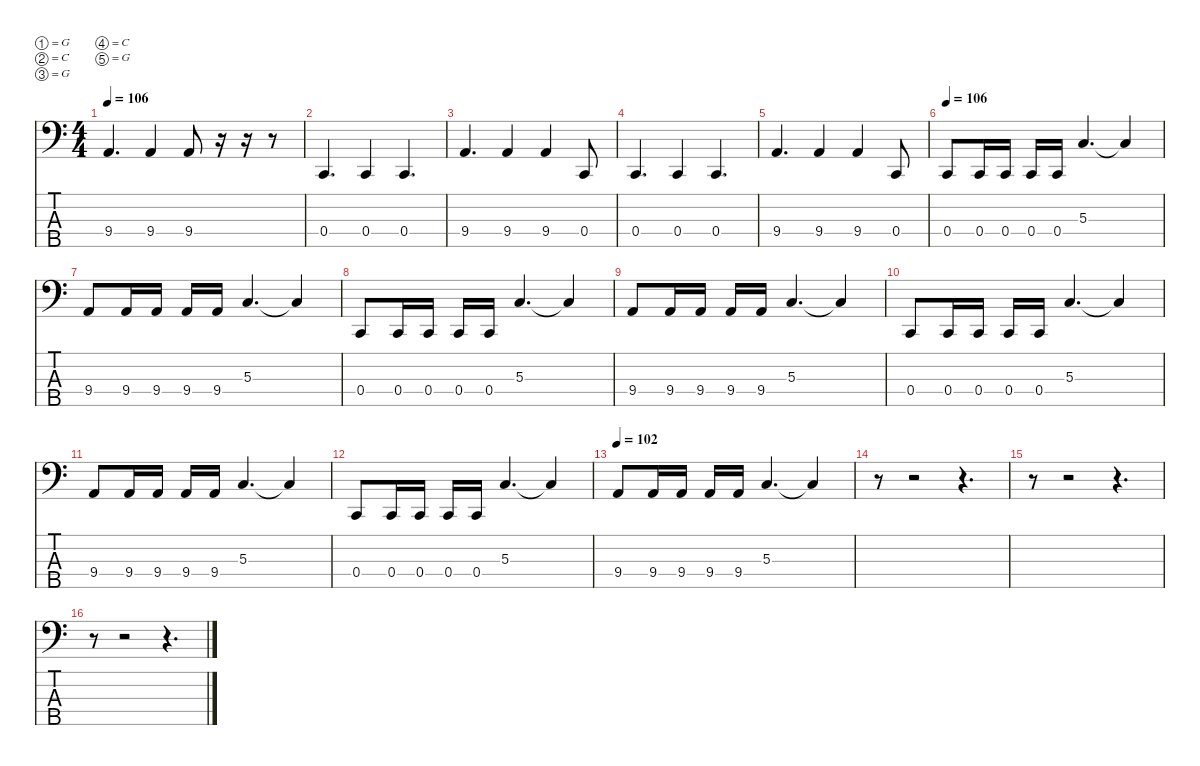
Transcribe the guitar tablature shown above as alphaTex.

\defaultSystemsLayout 4
\hideDynamics
\bracketExtendMode nobrackets
\singleTrackTrackNamePolicy hidden
\multiTrackTrackNamePolicy hidden
\firstSystemTrackNameMode fullname
\firstSystemTrackNameOrientation horizontal
\otherSystemsTrackNameOrientation horizontal
\track ("Bass" "el.bs.") {instrument electricbasspick}
\staff {score tabs}
\tuning (G2 C2 G1 C1 G0)
\ts (4 4)
\tempo 106
\clef f4
\ks c
9.4.4{d dy f beam Up} 9.4.4{beam Up} 9.4.8{beam Up} r.16{beam Up} r.16{beam Up} r.8{beam Up} |
0.4.4{d beam Up} 0.4.4{beam Up} 0.4.4{d beam Up} |
9.4.4{d beam Up} 9.4.4{beam Up} 9.4.4{beam Up} 0.4.8{beam Up} |
0.4.4{d beam Up} 0.4.4{beam Up} 0.4.4{d beam Up} |
9.4.4{d beam Up} 9.4.4{beam Up} 9.4.4{beam Up} 0.4.8{beam Up} |
\tempo 106
0.4.8{beam Up} 0.4.16{beam Up} 0.4.16{beam Up} 0.4.16{beam Up} 0.4.16{beam Up} 5.3.4{d beam Up} 5.3{t}.4{beam Up} |
9.4.8{beam Up} 9.4.16{beam Up} 9.4.16{beam Up} 9.4.16{beam Up} 9.4.16{beam Up} 5.3.4{d beam Up} 5.3{t}.4{beam Up} |
0.4.8{beam Up} 0.4.16{beam Up} 0.4.16{beam Up} 0.4.16{beam Up} 0.4.16{beam Up} 5.3.4{d beam Up} 5.3{t}.4{beam Up} |
9.4.8{beam Up} 9.4.16{beam Up} 9.4.16{beam Up} 9.4.16{beam Up} 9.4.16{beam Up} 5.3.4{d beam Up} 5.3{t}.4{beam Up} |
0.4.8{beam Up} 0.4.16{beam Up} 0.4.16{beam Up} 0.4.16{beam Up} 0.4.16{beam Up} 5.3.4{d beam Up} 5.3{t}.4{beam Up} |
9.4.8{beam Up} 9.4.16{beam Up} 9.4.16{beam Up} 9.4.16{beam Up} 9.4.16{beam Up} 5.3.4{d beam Up} 5.3{t}.4{beam Up} |
0.4.8{beam Up} 0.4.16{beam Up} 0.4.16{beam Up} 0.4.16{beam Up} 0.4.16{beam Up} 5.3.4{d beam Up} 5.3{t}.4{beam Up} |
\tempo 102
9.4.8{beam Up} 9.4.16{beam Up} 9.4.16{beam Up} 9.4.16{beam Up} 9.4.16{beam Up} 5.3.4{d beam Up} 5.3{t}.4{beam Up} |
r.8{beam Down} r.2{beam Down} r.4{d beam Down} |
r.8{beam Down} r.2{beam Down} r.4{d beam Down} |
r.8{beam Down} r.2{beam Down} r.4{d beam Down}
